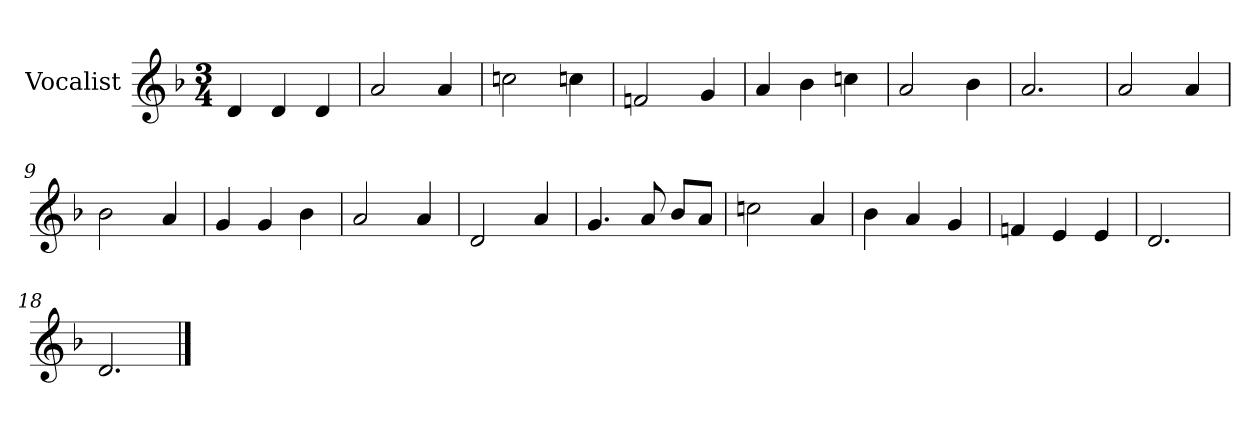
**kern
*part1
*staff1
*I"Vocalist
*k[b-]
*d:
*M3/4
=1
4d
4d
4d
=2
2a
4a
=3
2ccn
4ccn
=4
2fn
4g
=5
4a
4b-
4ccn
=6
2a
4b-
=7
2.a
=8
2a
4a
=9
2b-
4a
=10
4g
4g
4b-
=11
2a
4a
=12
2d
4a
=13
4.g
8a
8b-L
8aJ
=14
2ccn
4a
=15
4b-
4a
4g
=16
4fn
4e
4e
=17
2.d
=18
2.d
==
*-
